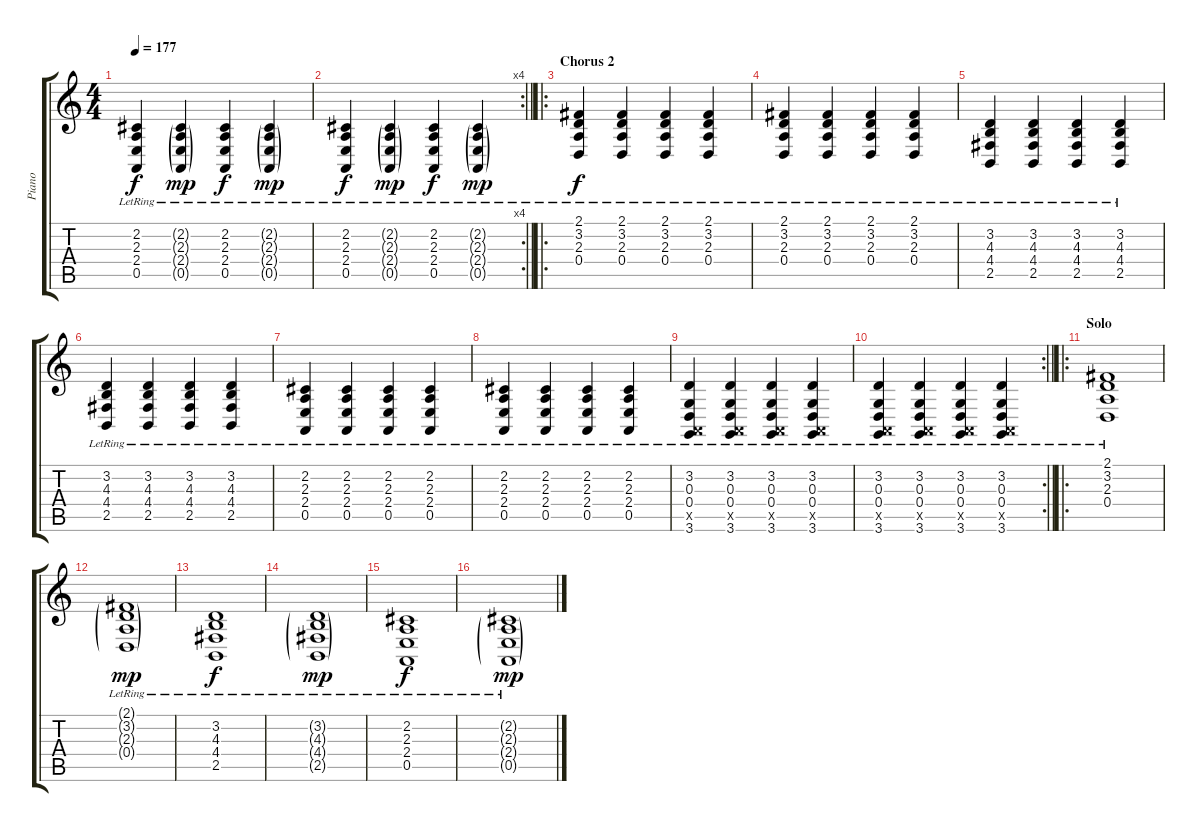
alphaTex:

\track ("Piano" "Piano") {instrument electricgrandpiano}
\staff {score tabs}
\tuning (E4 B3 G3 D3 A2 E2) {hide}
\ts (4 4)
\tempo 177
\clef g2
\ks c
(2.2{lr} 2.3{lr} 2.4{lr} 0.5{lr}).4{dy f} (2.2{g lr} 2.3{g lr} 2.4{g lr} 0.5{g lr}).4{dy mp} (2.2{lr} 2.3{lr} 2.4{lr} 0.5{lr}).4{dy f} (2.2{g lr} 2.3{g lr} 2.4{g lr} 0.5{g lr}).4{dy mp} |
\rc 4
\barLineRight lightlight
(2.2{lr} 2.3{lr} 2.4{lr} 0.5{lr}).4{dy f} (2.2{g lr} 2.3{g lr} 2.4{g lr} 0.5{g lr}).4{dy mp} (2.2{lr} 2.3{lr} 2.4{lr} 0.5{lr}).4{dy f} (2.2{g lr} 2.3{g lr} 2.4{g lr} 0.5{g lr}).4{dy mp} |
\ro
\section ("" "Chorus 2")
(2.1{lr} 3.2{lr} 2.3{lr} 0.4{lr}).4{dy f} (2.1{lr} 3.2{lr} 2.3{lr} 0.4{lr}).4 (2.1{lr} 3.2{lr} 2.3{lr} 0.4{lr}).4 (2.1{lr} 3.2{lr} 2.3{lr} 0.4{lr}).4 |
(2.1{lr} 3.2{lr} 2.3{lr} 0.4{lr}).4 (2.1{lr} 3.2{lr} 2.3{lr} 0.4{lr}).4 (2.1{lr} 3.2{lr} 2.3{lr} 0.4{lr}).4 (2.1{lr} 3.2{lr} 2.3{lr} 0.4{lr}).4 |
(3.2{lr} 4.3{lr} 4.4{lr} 2.5{lr}).4 (3.2{lr} 4.3{lr} 4.4{lr} 2.5{lr}).4 (3.2{lr} 4.3{lr} 4.4{lr} 2.5{lr}).4 (3.2{lr} 4.3{lr} 4.4{lr} 2.5{lr}).4 |
(3.2{lr} 4.3{lr} 4.4{lr} 2.5{lr}).4 (3.2{lr} 4.3{lr} 4.4{lr} 2.5{lr}).4 (3.2{lr} 4.3{lr} 4.4{lr} 2.5{lr}).4 (3.2{lr} 4.3{lr} 4.4{lr} 2.5{lr}).4 |
(2.2{lr} 2.3{lr} 2.4{lr} 0.5{lr}).4 (2.2{lr} 2.3{lr} 2.4{lr} 0.5{lr}).4 (2.2{lr} 2.3{lr} 2.4{lr} 0.5{lr}).4 (2.2{lr} 2.3{lr} 2.4{lr} 0.5{lr}).4 |
(2.2{lr} 2.3{lr} 2.4{lr} 0.5{lr}).4 (2.2{lr} 2.3{lr} 2.4{lr} 0.5{lr}).4 (2.2{lr} 2.3{lr} 2.4{lr} 0.5{lr}).4 (2.2{lr} 2.3{lr} 2.4{lr} 0.5{lr}).4 |
(3.2{lr} 0.3{lr} 0.4{lr} 0.5{x} 3.6{lr}).4 (3.2{lr} 0.3{lr} 0.4{lr} 0.5{x} 3.6{lr}).4 (3.2{lr} 0.3{lr} 0.4{lr} 0.5{x} 3.6{lr}).4 (3.2{lr} 0.3{lr} 0.4{lr} 0.5{x} 3.6{lr}).4 |
\rc 2
\barLineRight lightlight
(3.2{lr} 0.3{lr} 0.4{lr} 0.5{x} 3.6{lr}).4 (3.2{lr} 0.3{lr} 0.4{lr} 0.5{x} 3.6{lr}).4 (3.2{lr} 0.3{lr} 0.4{lr} 0.5{x} 3.6{lr}).4 (3.2{lr} 0.3{lr} 0.4{lr} 0.5{x} 3.6{lr}).4 |
\ro
\section ("" "Solo")
(2.1{lr} 3.2{lr} 2.3{lr} 0.4{lr}).1 |
(2.1{g lr} 3.2{g lr} 2.3{g lr} 0.4{g lr}).1{dy mp} |
(3.2{lr} 4.3{lr} 4.4{lr} 2.5{lr}).1{dy f} |
(3.2{g lr} 4.3{g lr} 4.4{g lr} 2.5{g lr}).1{dy mp} |
(2.2{lr} 2.3{lr} 2.4{lr} 0.5{lr}).1{dy f} |
(2.2{g lr} 2.3{g lr} 2.4{g lr} 0.5{g lr}).1{dy mp}
